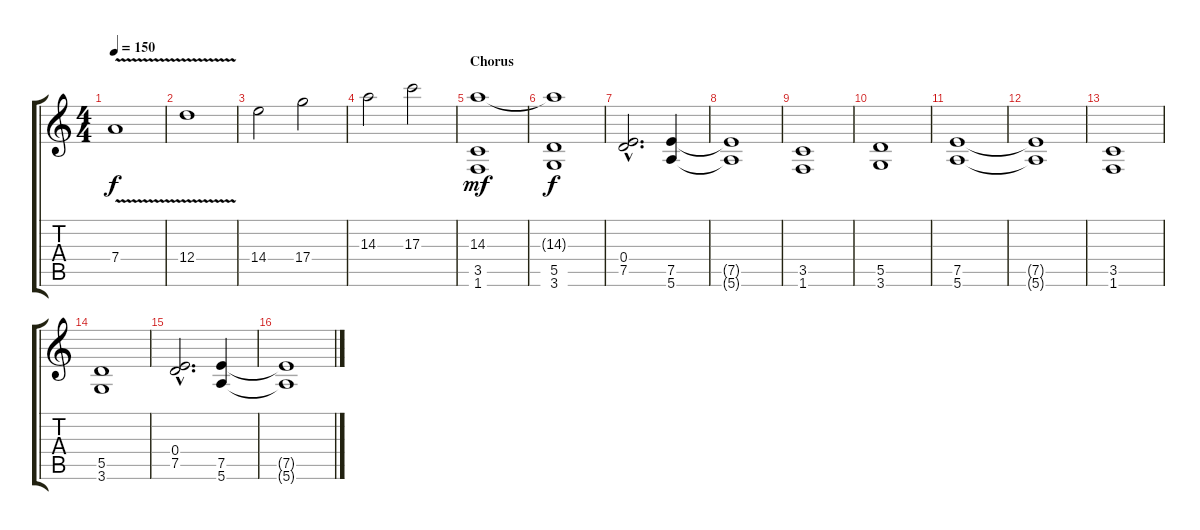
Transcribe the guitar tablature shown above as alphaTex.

\track "" {instrument distortionguitar}
\staff {score tabs}
\tuning (E4 B3 G3 D3 A2 E2) {hide}
\ts (4 4)
\tempo 150
\clef g2
\ks c
7.4{v}.1{dy f} |
12.4{v}.1 |
14.4.2 17.4.2 |
14.3.2 17.3.2 |
\section ("" "Chorus")
(14.3 3.5 1.6).1{dy mf volume 16 balance 11 instrument distortionguitar} |
(14.3{t} 5.5 3.6).1{dy f} |
(0.4{hac} 7.5{hac}).2{d} (7.5 5.6).4 |
(7.5{t} 5.6{t}).1 |
(3.5 1.6).1 |
(5.5 3.6).1 |
(7.5 5.6).1 |
(7.5{t} 5.6{t}).1 |
(3.5 1.6).1 |
(5.5 3.6).1 |
(0.4{hac} 7.5{hac}).2{d} (7.5 5.6).4 |
(7.5{t} 5.6{t}).1
